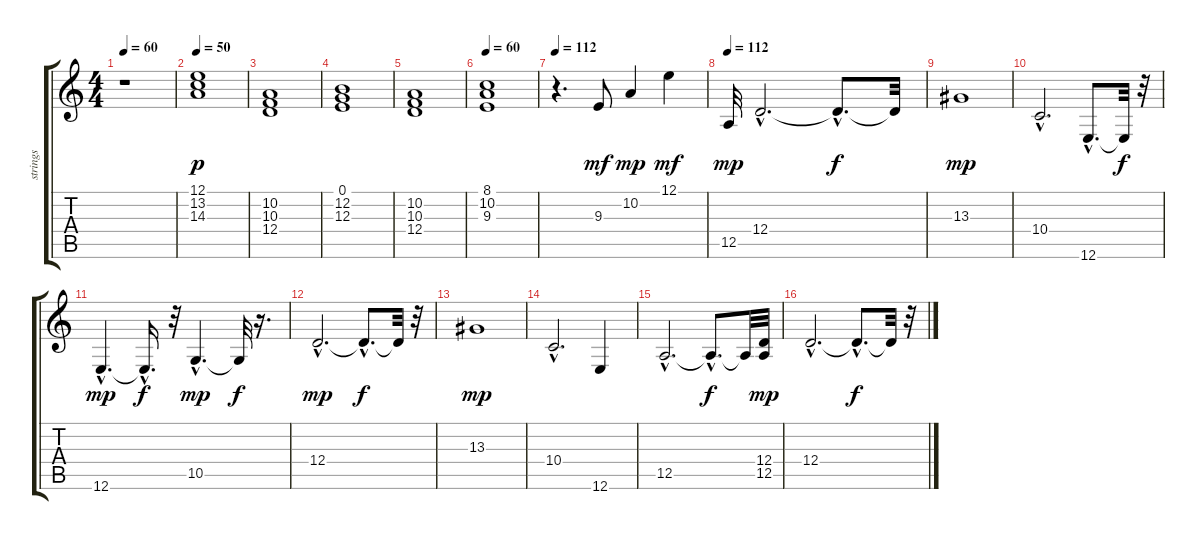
\track ("strings" "strings") {instrument stringensemble2}
\staff {score tabs}
\tuning (E4 B3 G3 D3 A2 E2) {hide}
\ts (4 4)
\tempo 60
\clef g2
\ks c
r.1{dy p instrument stringensemble2} |
\tempo 50
(12.1 13.2 14.3).1 |
(10.2 10.3 12.4).1 |
(0.1 12.2 12.3).1 |
(10.2 10.3 12.4).1 |
\tempo 60
(8.1 10.2 9.3).1 |
\tempo 112
r.4{d} 9.3.8{dy mf balance 1 instrument guitarharmonics} 10.2.4{dy mp} 12.1.4{dy mf} |
\tempo 112
12.5.32{dy mp balance 14 instrument stringensemble2} 12.4{hac}.2{d} 12.4{hac t}.8{d dy f} 12.4{t}.32 |
13.3.1{dy mp} |
10.4{hac}.2{d} 12.6{hac}.8{d} 12.6{t}.32{dy f} r.32 |
12.6{hac}.4{d dy mp} 12.6{hac t}.16{d dy f} r.32 10.5{hac}.4{d dy mp} 10.5{t}.32{dy f} r.16{d} |
12.4{hac}.2{d dy mp} 12.4{hac t}.8{d dy f} 12.4{t}.32 r.32 |
13.3.1{dy mp} |
10.4{hac}.2{d} 12.6.4 |
12.5{hac}.2{d} 12.5{hac t}.8{d dy f} 12.5{t}.32 (12.4 12.5).32{dy mp} |
12.4{hac}.2{d} 12.4{hac t}.8{d dy f} 12.4{t}.32 r.32
